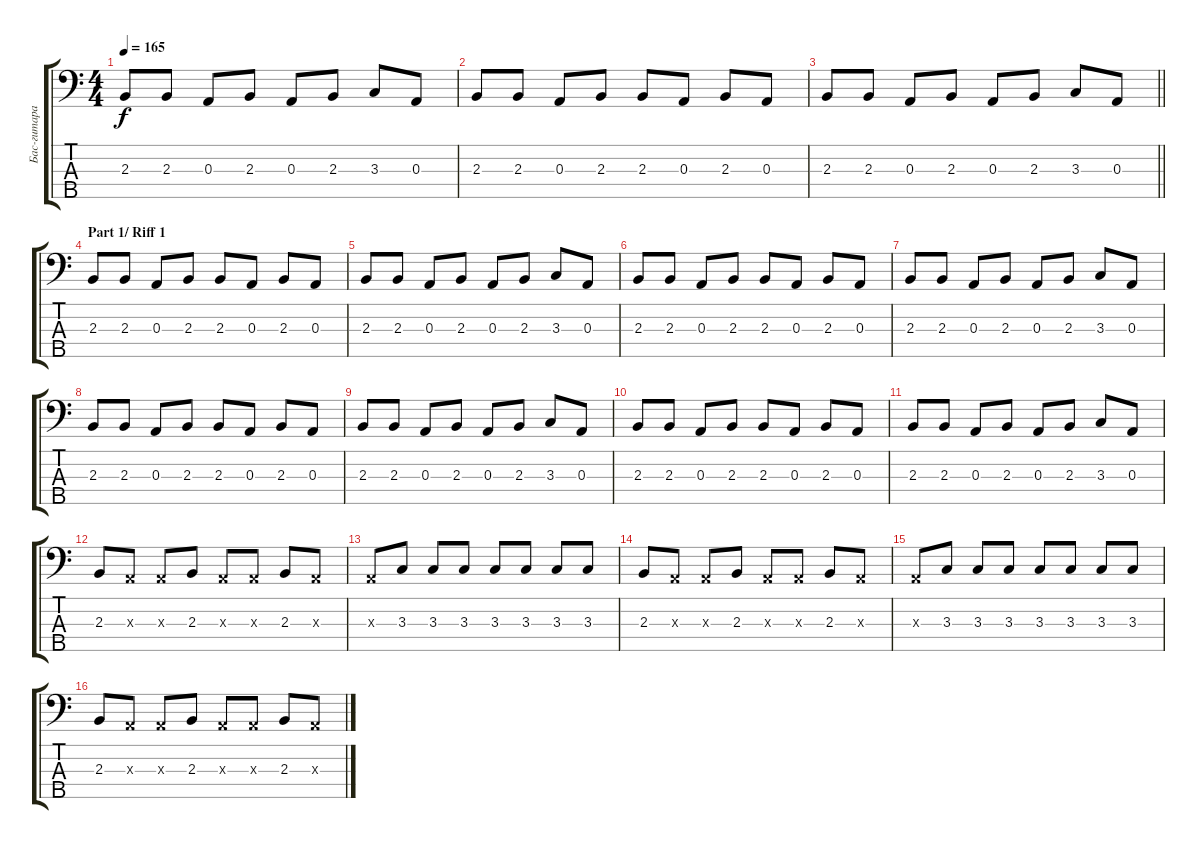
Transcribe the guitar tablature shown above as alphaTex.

\track ("Бас-гитара" "Бас-гитара") {instrument electricbassfinger}
\staff {score tabs}
\tuning (G2 D2 A1 E1 B0) {hide}
\ts (4 4)
\tempo 165
\clef f4
\ks c
2.3.8{dy f} 2.3.8 0.3.8 2.3.8 0.3.8 2.3.8 3.3.8 0.3.8 |
2.3.8 2.3.8 0.3.8 2.3.8 2.3.8 0.3.8 2.3.8 0.3.8 |
\barLineRight lightlight
2.3.8 2.3.8 0.3.8 2.3.8 0.3.8 2.3.8 3.3.8 0.3.8 |
\section ("" "Part 1/ Riff 1")
2.3.8 2.3.8 0.3.8 2.3.8 2.3.8 0.3.8 2.3.8 0.3.8 |
2.3.8 2.3.8 0.3.8 2.3.8 0.3.8 2.3.8 3.3.8 0.3.8 |
2.3.8 2.3.8 0.3.8 2.3.8 2.3.8 0.3.8 2.3.8 0.3.8 |
2.3.8 2.3.8 0.3.8 2.3.8 0.3.8 2.3.8 3.3.8 0.3.8 |
2.3.8 2.3.8 0.3.8 2.3.8 2.3.8 0.3.8 2.3.8 0.3.8 |
2.3.8 2.3.8 0.3.8 2.3.8 0.3.8 2.3.8 3.3.8 0.3.8 |
2.3.8 2.3.8 0.3.8 2.3.8 2.3.8 0.3.8 2.3.8 0.3.8 |
2.3.8 2.3.8 0.3.8 2.3.8 0.3.8 2.3.8 3.3.8 0.3.8 |
2.3.8 0.3{x}.8 0.3{x}.8 2.3.8 0.3{x}.8 0.3{x}.8 2.3.8 0.3{x}.8 |
0.3{x}.8 3.3.8 3.3.8 3.3.8 3.3.8 3.3.8 3.3.8 3.3.8 |
2.3.8 0.3{x}.8 0.3{x}.8 2.3.8 0.3{x}.8 0.3{x}.8 2.3.8 0.3{x}.8 |
0.3{x}.8 3.3.8 3.3.8 3.3.8 3.3.8 3.3.8 3.3.8 3.3.8 |
2.3.8 0.3{x}.8 0.3{x}.8 2.3.8 0.3{x}.8 0.3{x}.8 2.3.8 0.3{x}.8
